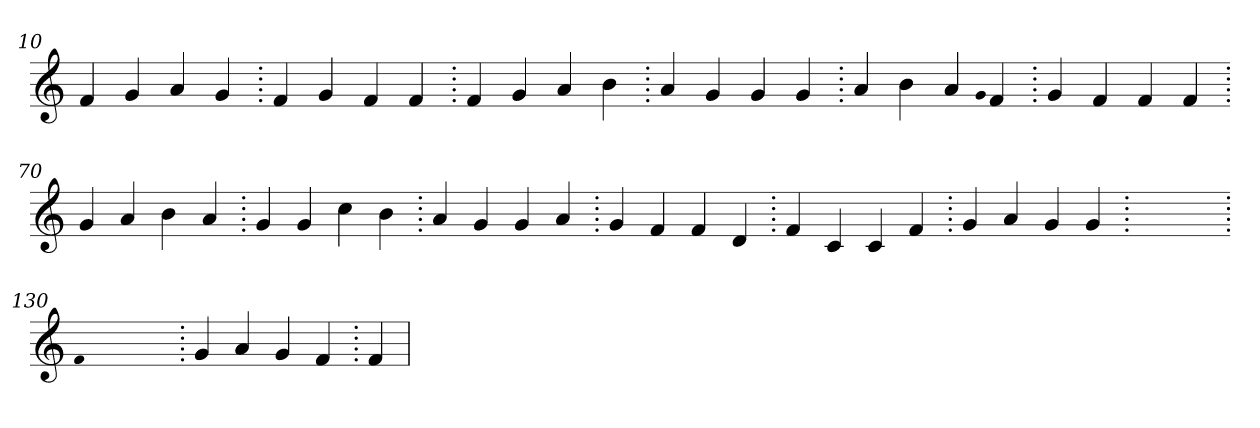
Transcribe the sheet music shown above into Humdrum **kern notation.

**kern
*part1
*staff1
*clefG2
=10.
4f
4g
4a
4g
=20.
4f
4g
4f
4f
=30.
4f
4g
4a
4b
=40.
4a
4g
4g
4g
=50.
4a
4b
4a
qqg
4f
=60.
4g
4f
4f
4f
=70.
4g
4a
4b
4a
=80.
4g
4g
4cc
4b
=90.
4a
4g
4g
4a
=100.
4g
4f
4f
4d
=110.
4f
4c
4c
4f
=120.
4g
4a
4g
4g
=130.
1ryy
=130.
qqf
1ryy
=130.
4g
4a
4g
4f
=140.
4f
=
*-
